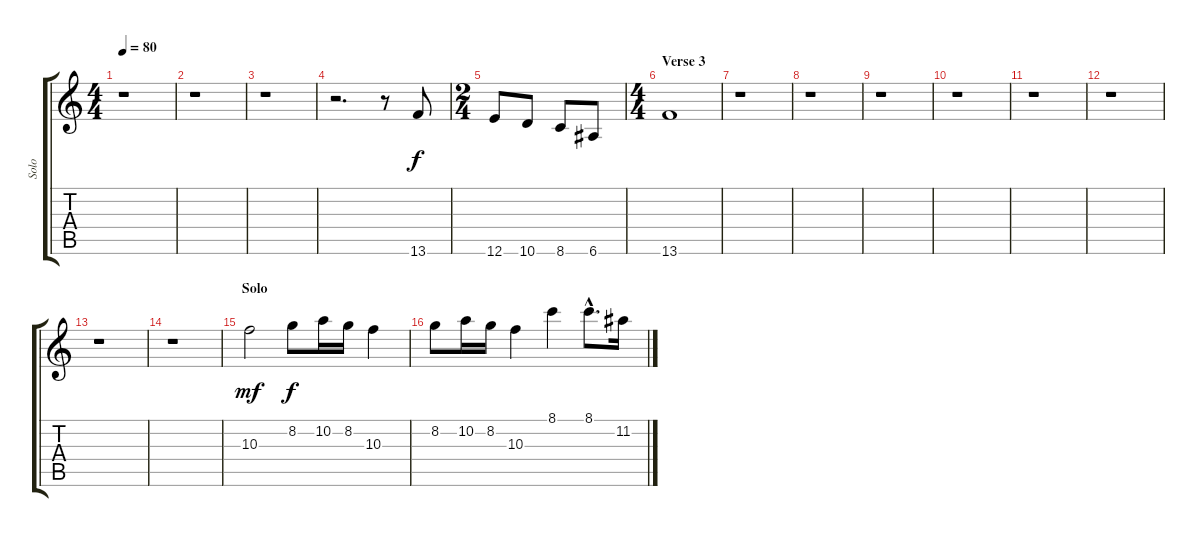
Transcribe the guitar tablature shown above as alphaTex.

\track ("Solo" "Solo") {instrument distortionguitar}
\staff {score tabs}
\tuning (E4 B3 G3 D3 A2 E2) {hide}
\ts (4 4)
\tempo 80
\clef g2
\ks c
r.1{dy f} |
r.1 |
r.1 |
r.2{d} r.8 13.6.8 |
\ts (2 4)
12.6.8 10.6.8 8.6.8 6.6.8 |
\ts (4 4)
\section ("" "Verse 3")
13.6.1 |
r.1 |
r.1 |
r.1 |
r.1 |
r.1 |
r.1 |
r.1 |
r.1 |
\section ("" "Solo")
10.3.2{dy mf} 8.2.8{dy f} 10.2.16 8.2.16 10.3.4 |
8.2.8 10.2.16 8.2.16 10.3.4 8.1.4 8.1{hac}.8{d} 11.2.16
